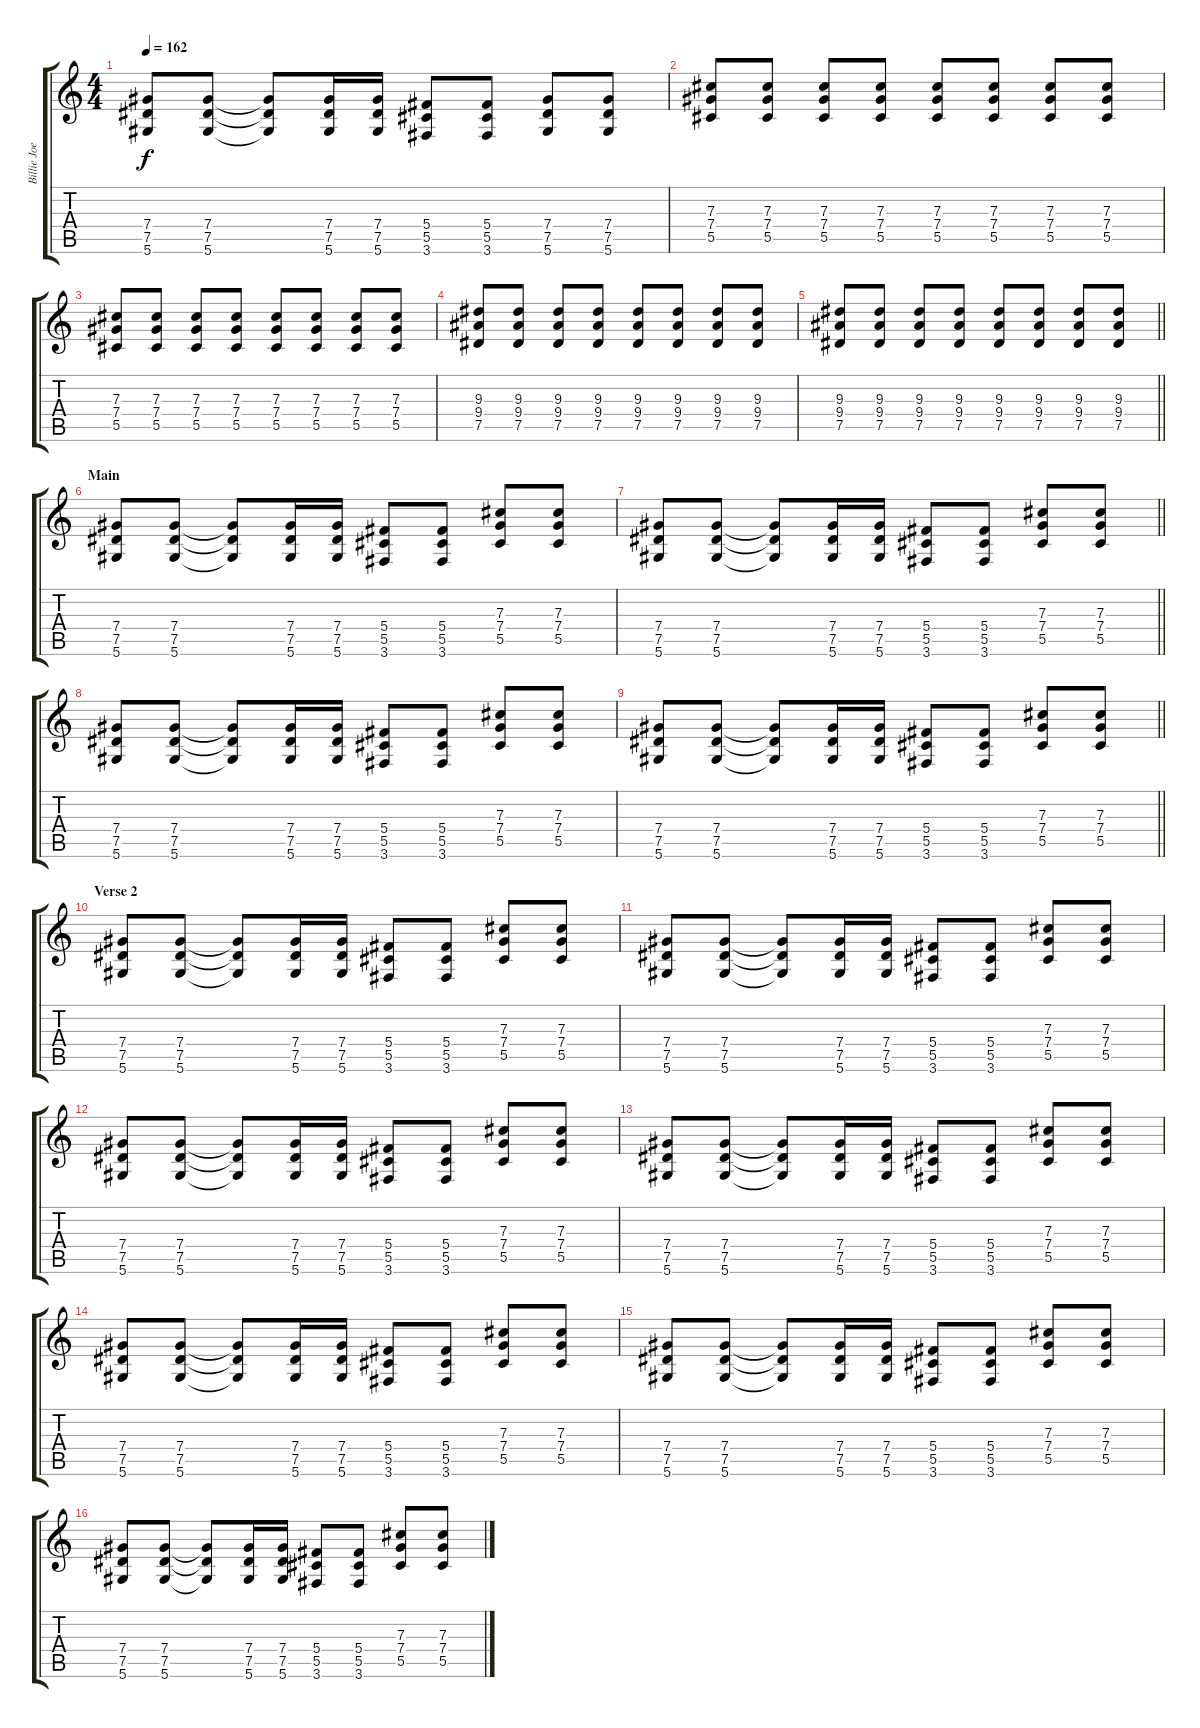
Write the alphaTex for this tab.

\track ("Billie Joe Armstrong - Guitar" "Billie Joe") {instrument distortionguitar}
\staff {score tabs}
\tuning (Eb4 Bb3 Gb3 Db3 Ab2 Eb2) {hide}
\ts (4 4)
\tempo 162
\clef g2
\ks c
(7.4 7.5 5.6).8{dy f} (7.4 7.5 5.6).8 (7.4{t} 7.5{t} 5.6{t}).8 (7.4 7.5 5.6).16 (7.4 7.5 5.6).16 (5.4 5.5 3.6).8 (5.4 5.5 3.6).8 (7.4 7.5 5.6).8 (7.4 7.5 5.6).8 |
(7.3 7.4 5.5).8 (7.3 7.4 5.5).8 (7.3 7.4 5.5).8 (7.3 7.4 5.5).8 (7.3 7.4 5.5).8 (7.3 7.4 5.5).8 (7.3 7.4 5.5).8 (7.3 7.4 5.5).8 |
(7.3 7.4 5.5).8 (7.3 7.4 5.5).8 (7.3 7.4 5.5).8 (7.3 7.4 5.5).8 (7.3 7.4 5.5).8 (7.3 7.4 5.5).8 (7.3 7.4 5.5).8 (7.3 7.4 5.5).8 |
(9.3 9.4 7.5).8 (9.3 9.4 7.5).8 (9.3 9.4 7.5).8 (9.3 9.4 7.5).8 (9.3 9.4 7.5).8 (9.3 9.4 7.5).8 (9.3 9.4 7.5).8 (9.3 9.4 7.5).8 |
\barLineRight lightlight
(9.3 9.4 7.5).8 (9.3 9.4 7.5).8 (9.3 9.4 7.5).8 (9.3 9.4 7.5).8 (9.3 9.4 7.5).8 (9.3 9.4 7.5).8 (9.3 9.4 7.5).8 (9.3 9.4 7.5).8 |
\section ("" "Main")
(7.4 7.5 5.6).8 (7.4 7.5 5.6).8 (7.4{t} 7.5{t} 5.6{t}).8 (7.4 7.5 5.6).16 (7.4 7.5 5.6).16 (5.4 5.5 3.6).8 (5.4 5.5 3.6).8 (7.3 7.4 5.5).8 (7.3 7.4 5.5).8 |
\barLineRight lightlight
(7.4 7.5 5.6).8 (7.4 7.5 5.6).8 (7.4{t} 7.5{t} 5.6{t}).8 (7.4 7.5 5.6).16 (7.4 7.5 5.6).16 (5.4 5.5 3.6).8 (5.4 5.5 3.6).8 (7.3 7.4 5.5).8 (7.3 7.4 5.5).8 |
(7.4 7.5 5.6).8 (7.4 7.5 5.6).8 (7.4{t} 7.5{t} 5.6{t}).8 (7.4 7.5 5.6).16 (7.4 7.5 5.6).16 (5.4 5.5 3.6).8 (5.4 5.5 3.6).8 (7.3 7.4 5.5).8 (7.3 7.4 5.5).8 |
\barLineRight lightlight
(7.4 7.5 5.6).8 (7.4 7.5 5.6).8 (7.4{t} 7.5{t} 5.6{t}).8 (7.4 7.5 5.6).16 (7.4 7.5 5.6).16 (5.4 5.5 3.6).8 (5.4 5.5 3.6).8 (7.3 7.4 5.5).8 (7.3 7.4 5.5).8 |
\section ("" "Verse 2")
(7.4 7.5 5.6).8 (7.4 7.5 5.6).8 (7.4{t} 7.5{t} 5.6{t}).8 (7.4 7.5 5.6).16 (7.4 7.5 5.6).16 (5.4 5.5 3.6).8 (5.4 5.5 3.6).8 (7.3 7.4 5.5).8 (7.3 7.4 5.5).8 |
(7.4 7.5 5.6).8 (7.4 7.5 5.6).8 (7.4{t} 7.5{t} 5.6{t}).8 (7.4 7.5 5.6).16 (7.4 7.5 5.6).16 (5.4 5.5 3.6).8 (5.4 5.5 3.6).8 (7.3 7.4 5.5).8 (7.3 7.4 5.5).8 |
(7.4 7.5 5.6).8 (7.4 7.5 5.6).8 (7.4{t} 7.5{t} 5.6{t}).8 (7.4 7.5 5.6).16 (7.4 7.5 5.6).16 (5.4 5.5 3.6).8 (5.4 5.5 3.6).8 (7.3 7.4 5.5).8 (7.3 7.4 5.5).8 |
(7.4 7.5 5.6).8 (7.4 7.5 5.6).8 (7.4{t} 7.5{t} 5.6{t}).8 (7.4 7.5 5.6).16 (7.4 7.5 5.6).16 (5.4 5.5 3.6).8 (5.4 5.5 3.6).8 (7.3 7.4 5.5).8 (7.3 7.4 5.5).8 |
(7.4 7.5 5.6).8 (7.4 7.5 5.6).8 (7.4{t} 7.5{t} 5.6{t}).8 (7.4 7.5 5.6).16 (7.4 7.5 5.6).16 (5.4 5.5 3.6).8 (5.4 5.5 3.6).8 (7.3 7.4 5.5).8 (7.3 7.4 5.5).8 |
(7.4 7.5 5.6).8 (7.4 7.5 5.6).8 (7.4{t} 7.5{t} 5.6{t}).8 (7.4 7.5 5.6).16 (7.4 7.5 5.6).16 (5.4 5.5 3.6).8 (5.4 5.5 3.6).8 (7.3 7.4 5.5).8 (7.3 7.4 5.5).8 |
(7.4 7.5 5.6).8 (7.4 7.5 5.6).8 (7.4{t} 7.5{t} 5.6{t}).8 (7.4 7.5 5.6).16 (7.4 7.5 5.6).16 (5.4 5.5 3.6).8 (5.4 5.5 3.6).8 (7.3 7.4 5.5).8 (7.3 7.4 5.5).8
